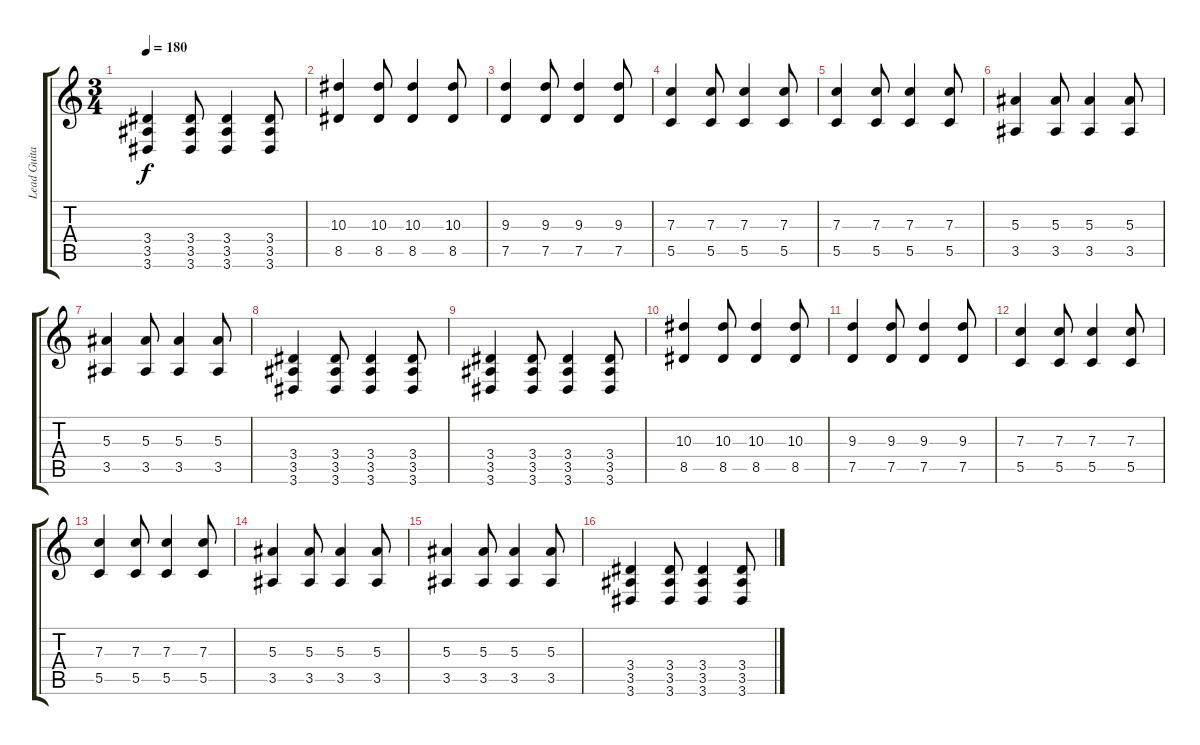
\track ("Lead Guitar" "Lead Guita") {instrument distortionguitar}
\staff {score tabs}
\tuning (D4 A3 F3 C3 G2 C2) {hide}
\ts (3 4)
\tempo 180
\clef g2
\ks c
(3.4 3.5 3.6).4{dy f volume 13 instrument distortionguitar} (3.4 3.5 3.6).8 (3.4 3.5 3.6).4 (3.4 3.5 3.6).8 |
(10.3 8.5).4{volume 13 instrument distortionguitar} (10.3 8.5).8 (10.3 8.5).4 (10.3 8.5).8 |
(9.3 7.5).4 (9.3 7.5).8 (9.3 7.5).4 (9.3 7.5).8 |
(7.3 5.5).4 (7.3 5.5).8 (7.3 5.5).4 (7.3 5.5).8 |
(7.3 5.5).4 (7.3 5.5).8 (7.3 5.5).4 (7.3 5.5).8 |
(5.3 3.5).4 (5.3 3.5).8 (5.3 3.5).4 (5.3 3.5).8 |
(5.3 3.5).4 (5.3 3.5).8 (5.3 3.5).4 (5.3 3.5).8 |
(3.4 3.5 3.6).4{volume 13 instrument distortionguitar} (3.4 3.5 3.6).8 (3.4 3.5 3.6).4 (3.4 3.5 3.6).8 |
(3.4 3.5 3.6).4{volume 13 instrument distortionguitar} (3.4 3.5 3.6).8 (3.4 3.5 3.6).4 (3.4 3.5 3.6).8 |
(10.3 8.5).4{volume 13 instrument distortionguitar} (10.3 8.5).8 (10.3 8.5).4 (10.3 8.5).8 |
(9.3 7.5).4 (9.3 7.5).8 (9.3 7.5).4 (9.3 7.5).8 |
(7.3 5.5).4 (7.3 5.5).8 (7.3 5.5).4 (7.3 5.5).8 |
(7.3 5.5).4 (7.3 5.5).8 (7.3 5.5).4 (7.3 5.5).8 |
(5.3 3.5).4 (5.3 3.5).8 (5.3 3.5).4 (5.3 3.5).8 |
(5.3 3.5).4 (5.3 3.5).8 (5.3 3.5).4 (5.3 3.5).8 |
(3.4 3.5 3.6).4{volume 13 instrument distortionguitar} (3.4 3.5 3.6).8 (3.4 3.5 3.6).4 (3.4 3.5 3.6).8
